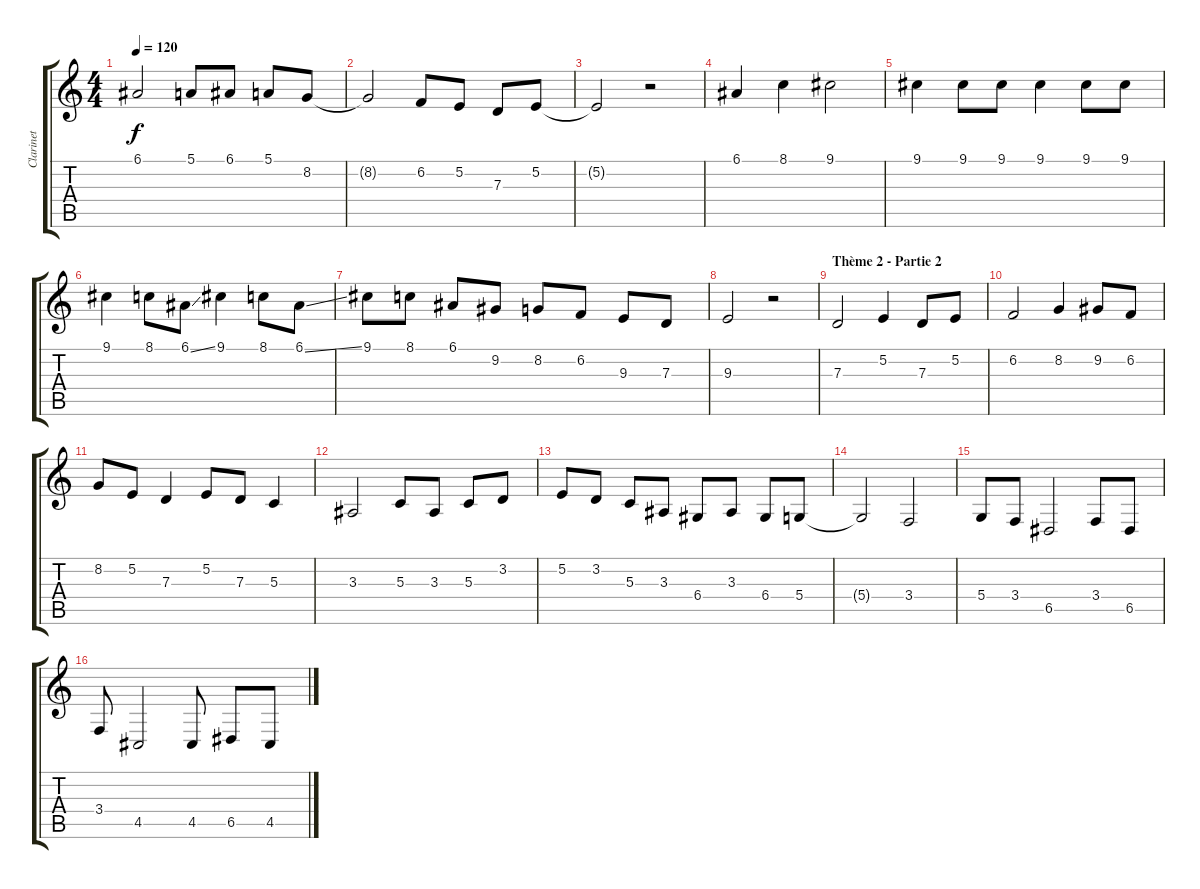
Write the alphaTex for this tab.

\track ("Clarinet" "Clarinet") {instrument clarinet}
\staff {score tabs}
\tuning (E4 B3 G3 D3 A2 E2) {hide}
\ts (4 4)
\tempo 120
\clef g2
\ks c
6.1{t}.2{dy f} 5.1.8 6.1.8 5.1.8 8.2.8 |
8.2{t}.2 6.2.8 5.2.8 7.3.8 5.2.8 |
5.2{t}.2 r.2 |
6.1.4 8.1.4 9.1.2 |
9.1.4 9.1.8 9.1.8 9.1.4 9.1.8 9.1.8 |
9.1.4 8.1.8 6.1{ss}.8 9.1.4 8.1.8 6.1{ss}.8 |
9.1.8 8.1.8 6.1.8 9.2.8 8.2.8 6.2.8 9.3.8 7.3.8 |
9.3.2 r.2 |
\section ("" "Thème 2 - Partie 2")
7.3.2 5.2.4 7.3.8 5.2.8 |
6.2.2 8.2.4 9.2.8 6.2.8 |
8.2.8 5.2.8 7.3.4 5.2.8 7.3.8 5.3.4 |
3.3.2 5.3.8 3.3.8 5.3.8 3.2.8 |
5.2.8 3.2.8 5.3.8 3.3.8 6.4.8 3.3.8 6.4.8 5.4.8 |
5.4{t}.2 3.4.2 |
5.4.8 3.4.8 6.5.2 3.4.8 6.5.8 |
3.4.8 4.5.2 4.5.8 6.5.8 4.5.8
